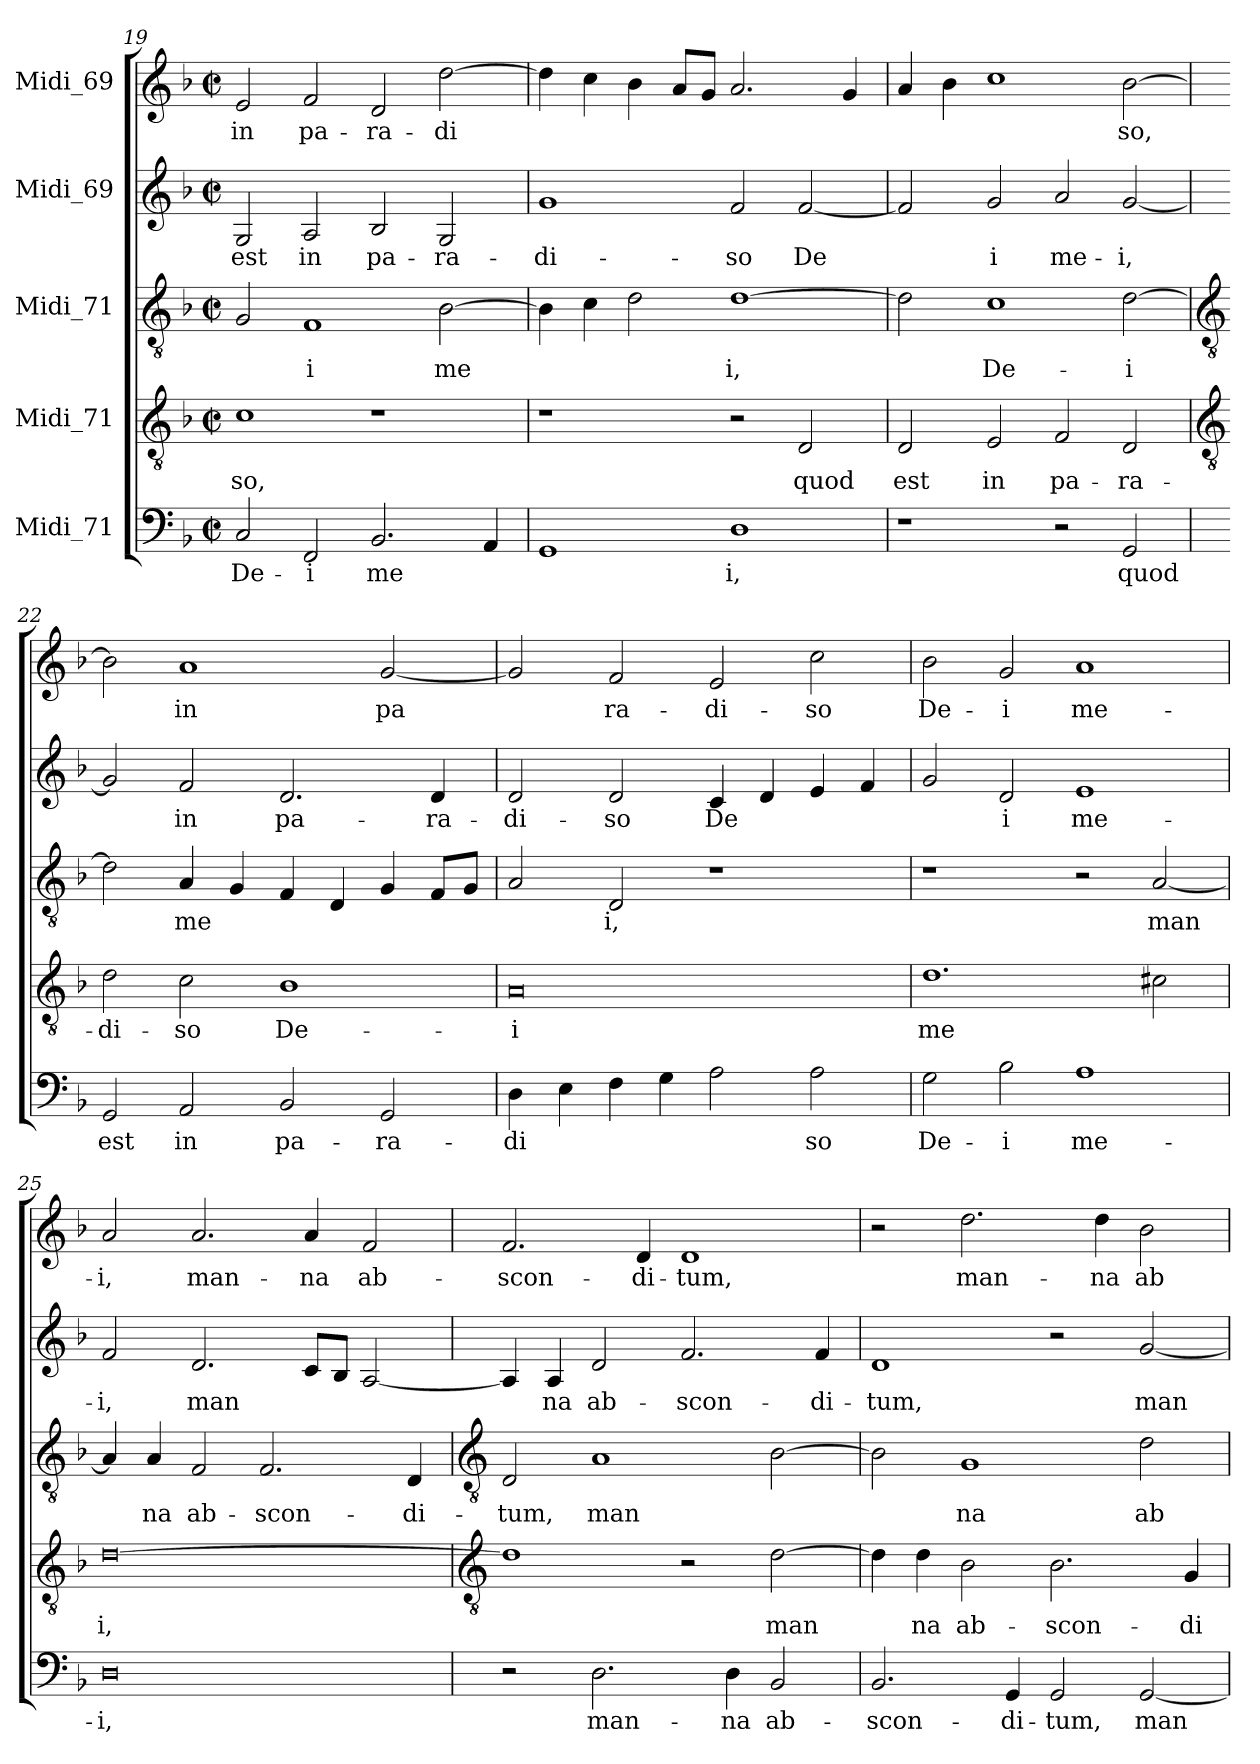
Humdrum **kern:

**kern	**text	**kern	**text	**kern	**text	**kern	**text	**kern	**text
*part5	*part5	*part4	*part4	*part3	*part3	*part2	*part2	*part1	*part1
*staff5	*staff5	*staff4	*staff4	*staff3	*staff3	*staff2	*staff2	*staff1	*staff1
*I"Midi_71	*	*I"Midi_71	*	*I"Midi_71	*	*I"Midi_69	*	*I"Midi_69	*
*clefF4	*	*clefGv2	*	*clefGv2	*	*clefG2	*	*clefG2	*
*k[b-]	*	*k[b-]	*	*k[b-]	*	*k[b-]	*	*k[b-]	*
*F:	*	*F:	*	*F:	*	*F:	*	*F:	*
*M4/2	*	*M4/2	*	*M4/2	*	*M4/2	*	*M4/2	*
*met(c|)	*	*met(c|)	*	*met(c|)	*	*met(c|)	*	*met(c|)	*
=19	=19	=19	=19	=19	=19	=19	=19	=19	=19
!	!LO:LY:b	!	!LO:LY:b	!	!	!	!LO:LY:b	!	!LO:LY:b
2C	De-	1c	so,	2G	.	2G	est	2e	in
!	!LO:LY:b	!	!	!	!LO:LY:b	!	!LO:LY:b	!	!LO:LY:b
2FF	-i	.	.	1F	i	2A	in	2f	pa-
!	!LO:LY:b	!	!	!	!	!	!LO:LY:b	!	!LO:LY:b
2.BB-	me	1r	.	.	.	2B-	pa-	2d	-ra-
!	!	!	!	!	!LO:LY:b	!	!LO:LY:b	!	!LO:LY:b
.	.	.	.	[2B-	me	2G	-ra-	[2dd	-di
4AA	.	.	.	.	.	.	.	.	.
=20	=20	=20	=20	=20	=20	=20	=20	=20	=20
!	!	!	!	!	!	!	!LO:LY:b	!	!
1GG	.	1r	.	4B-]	.	1g	-di-	4dd]	.
.	.	.	.	4c	.	.	.	4cc	.
.	.	.	.	2d	.	.	.	4b-	.
.	.	.	.	.	.	.	.	8aL	.
.	.	.	.	.	.	.	.	8gJ	.
!	!LO:LY:b	!	!	!	!LO:LY:b	!	!LO:LY:b	!	!
1D	i,	2r	.	[1d	i,	2f	-so	2.a	.
!	!	!	!LO:LY:b	!	!	!	!LO:LY:b	!	!
.	.	2D	quod	.	.	[2f	De	.	.
.	.	.	.	.	.	.	.	4g	.
=21	=21	=21	=21	=21	=21	=21	=21	=21	=21
!	!	!	!LO:LY:b	!	!	!	!	!	!
1r	.	2D	est	2d]	.	2f]	.	4a	.
.	.	.	.	.	.	.	.	4b-	.
!	!	!	!LO:LY:b	!	!LO:LY:b	!	!LO:LY:b	!	!
.	.	2E	in	1c	De-	2g	i	1cc	.
!	!	!	!LO:LY:b	!	!	!	!LO:LY:b	!	!
2r	.	2F	pa-	.	.	2a	me-	.	.
!	!LO:LY:b	!	!LO:LY:b	!	!LO:LY:b	!	!LO:LY:b	!	!LO:LY:b
2GG	quod	2D	-ra-	[2d	-i	[2g	-i,	[2b-	so,
!!LO:LB:g=z
=22	=22	=22	=22	=22	=22	=22	=22	=22	=22
*	*	*clefGv2	*	*clefGv2	*	*	*	*	*
!	!LO:LY:b	!	!LO:LY:b	!	!	!	!	!	!
2GG	est	2d	-di-	2d]	.	2g]	.	2b-]	.
!	!LO:LY:b	!	!LO:LY:b	!	!LO:LY:b	!	!LO:LY:b	!	!LO:LY:b
2AA	in	2c	-so	4A	me	2f	in	1a	in
.	.	.	.	4G	.	.	.	.	.
!	!LO:LY:b	!	!LO:LY:b	!	!	!	!LO:LY:b	!	!
2BB-	pa-	1B-	De-	4F	.	2.d	pa-	.	.
.	.	.	.	4D	.	.	.	.	.
!	!LO:LY:b	!	!	!	!	!	!	!	!LO:LY:b
2GG	-ra-	.	.	4G	.	.	.	[2g	pa
!	!	!	!	!	!	!	!LO:LY:b	!	!
.	.	.	.	8FL	.	4d	-ra-	.	.
.	.	.	.	8GJ	.	.	.	.	.
=23	=23	=23	=23	=23	=23	=23	=23	=23	=23
!	!LO:LY:b	!	!LO:LY:b	!	!	!	!LO:LY:b	!	!
4D	-di	0A	-i	2A	.	2d	-di-	2g]	.
4E	.	.	.	.	.	.	.	.	.
!	!	!	!	!	!LO:LY:b	!	!LO:LY:b	!	!LO:LY:b
4F	.	.	.	2D	i,	2d	-so	2f	ra-
4G	.	.	.	.	.	.	.	.	.
!	!	!	!	!	!	!	!LO:LY:b	!	!LO:LY:b
2A	.	.	.	1r	.	4c	De	2e	-di-
.	.	.	.	.	.	4d	.	.	.
!	!LO:LY:b	!	!	!	!	!	!	!	!LO:LY:b
2A	so	.	.	.	.	4e	.	2cc	-so
.	.	.	.	.	.	4f	.	.	.
=24	=24	=24	=24	=24	=24	=24	=24	=24	=24
!	!LO:LY:b	!	!LO:LY:b	!	!	!	!	!	!LO:LY:b
2G	De-	1.d	me	1r	.	2g	.	2b-	De-
!	!LO:LY:b	!	!	!	!	!	!LO:LY:b	!	!LO:LY:b
2B-	-i	.	.	.	.	2d	i	2g	-i
!	!LO:LY:b	!	!	!	!	!	!LO:LY:b	!	!LO:LY:b
1A	me-	.	.	2r	.	1e	me-	1a	me-
!	!	!	!	!	!LO:LY:b	!	!	!	!
.	.	2c#X	.	[2A	man	.	.	.	.
=25	=25	=25	=25	=25	=25	=25	=25	=25	=25
!	!LO:LY:b	!	!LO:LY:b	!	!	!	!LO:LY:b	!	!LO:LY:b
0D	-i,	[0d	i,	4A]	.	2f	-i,	2a	-i,
!	!	!	!	!	!LO:LY:b	!	!	!	!
.	.	.	.	4A	na	.	.	.	.
!	!	!	!	!	!LO:LY:b	!	!LO:LY:b	!	!LO:LY:b
.	.	.	.	2F	ab-	2.d	man	2.a	man-
!	!	!	!	!	!LO:LY:b	!	!	!	!
.	.	.	.	2.F	-scon-	.	.	.	.
!	!	!	!	!	!	!	!	!	!LO:LY:b
.	.	.	.	.	.	8cL	.	4a	-na
.	.	.	.	.	.	8B-J	.	.	.
!	!	!	!	!	!	!	!	!	!LO:LY:b
.	.	.	.	.	.	[2A	.	2f	ab-
!	!	!	!	!	!LO:LY:b	!	!	!	!
.	.	.	.	4D	-di-	.	.	.	.
!!LO:LB:g=z
=26	=26	=26	=26	=26	=26	=26	=26	=26	=26
*	*	*clefGv2	*	*clefGv2	*	*	*	*	*
!	!	!	!	!	!LO:LY:b	!	!	!	!LO:LY:b
2r	.	1d]	.	2D	-tum,	4A]	.	2.f	-scon-
!	!	!	!	!	!	!	!LO:LY:b	!	!
.	.	.	.	.	.	4A	na	.	.
!	!LO:LY:b	!	!	!	!LO:LY:b	!	!LO:LY:b	!	!
2.D	man-	.	.	1A	man	2d	ab-	.	.
!	!	!	!	!	!	!	!	!	!LO:LY:b
.	.	.	.	.	.	.	.	4d	-di-
!	!	!	!	!	!	!	!LO:LY:b	!	!LO:LY:b
.	.	2r	.	.	.	2.f	-scon-	1d	-tum,
!	!LO:LY:b	!	!	!	!	!	!	!	!
4D	-na	.	.	.	.	.	.	.	.
!	!LO:LY:b	!	!LO:LY:b	!	!	!	!	!	!
2BB-	ab-	[2d	man	[2B-	.	.	.	.	.
!	!	!	!	!	!	!	!LO:LY:b	!	!
.	.	.	.	.	.	4f	-di-	.	.
=27	=27	=27	=27	=27	=27	=27	=27	=27	=27
!	!LO:LY:b	!	!	!	!	!	!LO:LY:b	!	!
2.BB-	-scon-	4d]	.	2B-]	.	1d	-tum,	2r	.
!	!	!	!LO:LY:b	!	!	!	!	!	!
.	.	4d	na	.	.	.	.	.	.
!	!	!	!LO:LY:b	!	!LO:LY:b	!	!	!	!LO:LY:b
.	.	2B-	ab-	1G	na	.	.	2.dd	man-
!	!LO:LY:b	!	!	!	!	!	!	!	!
4GG	-di-	.	.	.	.	.	.	.	.
!	!LO:LY:b	!	!LO:LY:b	!	!	!	!	!	!
2GG	-tum,	2.B-	-scon-	.	.	2r	.	.	.
!	!	!	!	!	!	!	!	!	!LO:LY:b
.	.	.	.	.	.	.	.	4dd	-na
!	!LO:LY:b	!	!	!	!LO:LY:b	!	!LO:LY:b	!	!LO:LY:b
[2GG	man	.	.	2d	ab-	[2g	man	2b-	ab-
!	!	!	!LO:LY:b	!	!	!	!	!	!
.	.	4G	-di-	.	.	.	.	.	.
=	=	=	=	=	=	=	=	=	=
*-	*-	*-	*-	*-	*-	*-	*-	*-	*-
